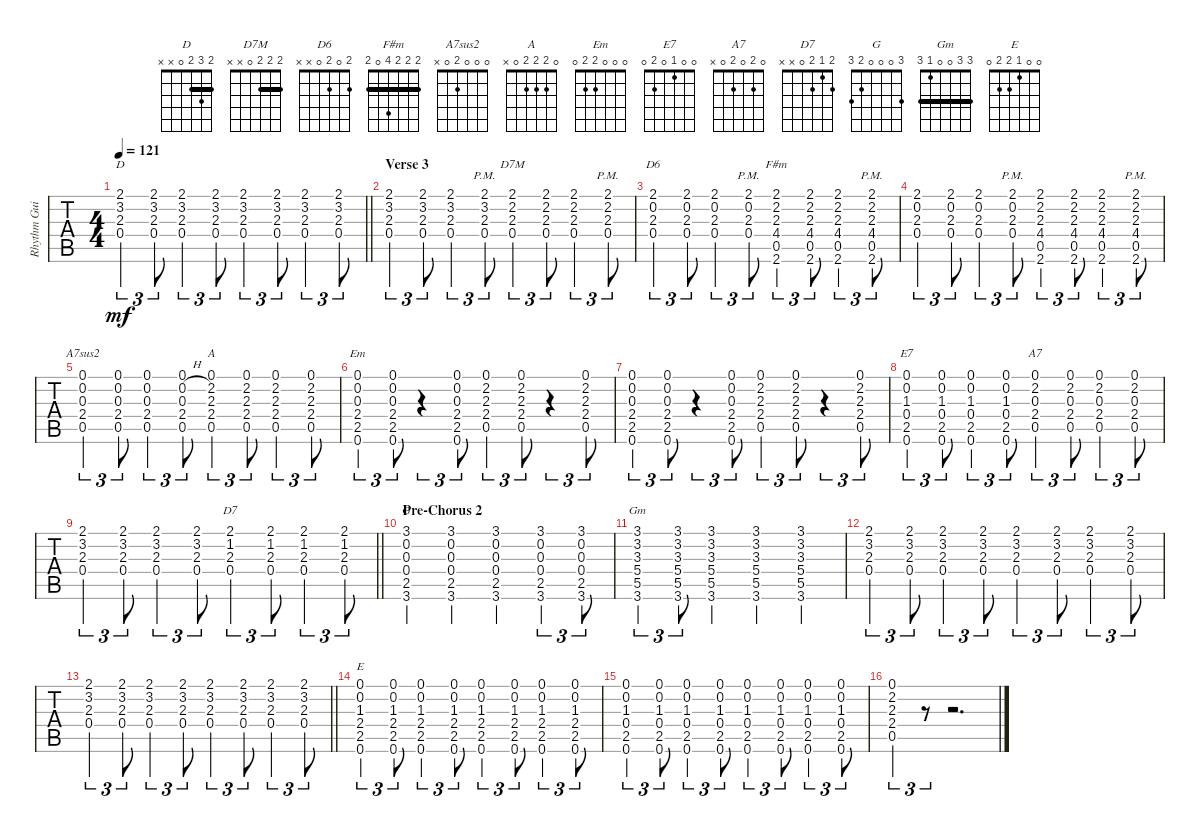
\track ("Rhythm Guitar" "Rhythm Gui") {instrument electricguitarjazz}
\staff {tabs}
\tuning (E4 B3 G3 D3 A2 E2) {hide}
\chord ("D" 2 3 2 0 x x) {barre 2}
\chord ("D7M" 2 2 2 0 x x) {barre 2}
\chord ("D6" 2 0 2 0 x x)
\chord ("F#m" 2 2 2 4 0 2) {barre 2}
\chord ("A7sus2" 0 0 0 2 0 x)
\chord ("A" 0 2 2 2 0 x)
\chord ("Em" 0 0 0 2 2 0)
\chord ("E7" 0 0 1 0 2 0)
\chord ("A7" 0 2 0 2 0 x)
\chord ("D7" 2 1 2 0 x x)
\chord ("G" 3 0 0 0 2 3)
\chord ("Gm" 3 3 0 0 1 3) {barre 3}
\chord ("E" 0 0 1 2 2 0)
\ts (4 4)
\tempo 121
\clef g2
\barLineRight lightlight
\ks c
(2.1 3.2 2.3 0.4).4{tu (3 2) ch "D" dy mf} (2.1 3.2 2.3 0.4).8{tu (3 2)} (2.1 3.2 2.3 0.4).4{tu (3 2)} (2.1 3.2 2.3 0.4).8{tu (3 2)} (2.1 3.2 2.3 0.4).4{tu (3 2)} (2.1 3.2 2.3 0.4).8{tu (3 2)} (2.1 3.2 2.3 0.4).4{tu (3 2)} (2.1 3.2 2.3 0.4).8{tu (3 2)} |
\section ("" "Verse 3")
(2.1 3.2 2.3 0.4).4{tu (3 2)} (2.1 3.2 2.3 0.4).8{tu (3 2)} (2.1 3.2 2.3 0.4).4{tu (3 2)} (2.1{pm} 3.2{pm} 2.3{pm} 0.4{pm}).8{tu (3 2)} (2.1 2.2 2.3 0.4).4{tu (3 2) ch "D7M"} (2.1 2.2 2.3 0.4).8{tu (3 2)} (2.1 2.2 2.3 0.4).4{tu (3 2)} (2.1{pm} 2.2{pm} 2.3{pm} 0.4{pm}).8{tu (3 2)} |
(2.1 0.2 2.3 0.4).4{tu (3 2) ch "D6"} (2.1 0.2 2.3 0.4).8{tu (3 2)} (2.1 0.2 2.3 0.4).4{tu (3 2)} (2.1{pm} 0.2{pm} 2.3{pm} 0.4{pm}).8{tu (3 2)} (2.1 2.2 2.3 4.4 0.5 2.6).4{tu (3 2) ch "F#m"} (2.1 2.2 2.3 4.4 0.5 2.6).8{tu (3 2)} (2.1 2.2 2.3 4.4 0.5 2.6).4{tu (3 2)} (2.1{pm} 2.2{pm} 2.3{pm} 4.4{pm} 0.5{pm} 2.6{pm}).8{tu (3 2)} |
(2.1 0.2 2.3 0.4).4{tu (3 2)} (2.1 0.2 2.3 0.4).8{tu (3 2)} (2.1 0.2 2.3 0.4).4{tu (3 2)} (2.1{pm} 0.2{pm} 2.3{pm} 0.4{pm}).8{tu (3 2)} (2.1 2.2 2.3 4.4 0.5 2.6).4{tu (3 2)} (2.1 2.2 2.3 4.4 0.5 2.6).8{tu (3 2)} (2.1 2.2 2.3 4.4 0.5 2.6).4{tu (3 2)} (2.1{pm} 2.2{pm} 2.3{pm} 4.4{pm} 0.5{pm} 2.6{pm}).8{tu (3 2)} |
(0.1 0.2 0.3 2.4 0.5).4{tu (3 2) ch "A7sus2"} (0.1 0.2 0.3 2.4 0.5).8{tu (3 2)} (0.1 0.2 0.3 2.4 0.5).4{tu (3 2)} (0.1 0.2{h} 0.3{h} 2.4 0.5).8{tu (3 2)} (0.1 2.2 2.3 2.4 0.5).4{tu (3 2) ch "A"} (0.1 2.2 2.3 2.4 0.5).8{tu (3 2)} (0.1 2.2 2.3 2.4 0.5).4{tu (3 2)} (0.1 2.2 2.3 2.4 0.5).8{tu (3 2)} |
(0.1 0.2 0.3 2.4 2.5 0.6).4{tu (3 2) ch "Em"} (0.1 0.2 0.3 2.4 2.5 0.6).8{tu (3 2)} r.4{tu (3 2)} (0.1 0.2 0.3 2.4 2.5 0.6).8{tu (3 2)} (0.1 2.2 2.3 2.4 0.5).4{tu (3 2)} (0.1 2.2 2.3 2.4 0.5).8{tu (3 2)} r.4{tu (3 2)} (0.1 2.2 2.3 2.4 0.5).8{tu (3 2)} |
(0.1 0.2 0.3 2.4 2.5 0.6).4{tu (3 2)} (0.1 0.2 0.3 2.4 2.5 0.6).8{tu (3 2)} r.4{tu (3 2)} (0.1 0.2 0.3 2.4 2.5 0.6).8{tu (3 2)} (0.1 2.2 2.3 2.4 0.5).4{tu (3 2)} (0.1 2.2 2.3 2.4 0.5).8{tu (3 2)} r.4{tu (3 2)} (0.1 2.2 2.3 2.4 0.5).8{tu (3 2)} |
(0.1 0.2 1.3 0.4 2.5 0.6).4{tu (3 2) ch "E7"} (0.1 0.2 1.3 0.4 2.5 0.6).8{tu (3 2)} (0.1 0.2 1.3 0.4 2.5 0.6).4{tu (3 2)} (0.1 0.2 1.3 0.4 2.5 0.6).8{tu (3 2)} (0.1 2.2 0.3 2.4 0.5).4{tu (3 2) ch "A7"} (0.1 2.2 0.3 2.4 0.5).8{tu (3 2)} (0.1 2.2 0.3 2.4 0.5).4{tu (3 2)} (0.1 2.2 0.3 2.4 0.5).8{tu (3 2)} |
\barLineRight lightlight
(2.1 3.2 2.3 0.4).4{tu (3 2)} (2.1 3.2 2.3 0.4).8{tu (3 2)} (2.1 3.2 2.3 0.4).4{tu (3 2)} (2.1 3.2 2.3 0.4).8{tu (3 2)} (2.1 1.2 2.3 0.4).4{tu (3 2) ch "D7"} (2.1 1.2 2.3 0.4).8{tu (3 2)} (2.1 1.2 2.3 0.4).4{tu (3 2)} (2.1 1.2 2.3 0.4).8{tu (3 2)} |
\section ("" "Pre-Chorus 2")
(3.1 0.2 0.3 0.4 2.5 3.6).4{ch "G"} (3.1 0.2 0.3 0.4 2.5 3.6).4 (3.1 0.2 0.3 0.4 2.5 3.6).4 (3.1 0.2 0.3 0.4 2.5 3.6).4{tu (3 2)} (3.1 0.2 0.3 0.4 2.5 3.6).8{tu (3 2)} |
(3.1 3.2 3.3 5.4 5.5 3.6).4{tu (3 2) ch "Gm"} (3.1 3.2 3.3 5.4 5.5 3.6).8{tu (3 2)} (3.1 3.2 3.3 5.4 5.5 3.6).4 (3.1 3.2 3.3 5.4 5.5 3.6).4 (3.1 3.2 3.3 5.4 5.5 3.6).4 |
(2.1 3.2 2.3 0.4).4{tu (3 2)} (2.1 3.2 2.3 0.4).8{tu (3 2)} (2.1 3.2 2.3 0.4).4{tu (3 2)} (2.1 3.2 2.3 0.4).8{tu (3 2)} (2.1 3.2 2.3 0.4).4{tu (3 2)} (2.1 3.2 2.3 0.4).8{tu (3 2)} (2.1 3.2 2.3 0.4).4{tu (3 2)} (2.1 3.2 2.3 0.4).8{tu (3 2)} |
\barLineRight lightlight
(2.1 3.2 2.3 0.4).4{tu (3 2)} (2.1 3.2 2.3 0.4).8{tu (3 2)} (2.1 3.2 2.3 0.4).4{tu (3 2)} (2.1 3.2 2.3 0.4).8{tu (3 2)} (2.1 3.2 2.3 0.4).4{tu (3 2)} (2.1 3.2 2.3 0.4).8{tu (3 2)} (2.1 3.2 2.3 0.4).4{tu (3 2)} (2.1 3.2 2.3 0.4).8{tu (3 2)} |
(0.1 0.2 1.3 2.4 2.5 0.6).4{tu (3 2) ch "E"} (0.1 0.2 1.3 2.4 2.5 0.6).8{tu (3 2)} (0.1 0.2 1.3 2.4 2.5 0.6).4{tu (3 2)} (0.1 0.2 1.3 2.4 2.5 0.6).8{tu (3 2)} (0.1 0.2 1.3 2.4 2.5 0.6).4{tu (3 2)} (0.1 0.2 1.3 2.4 2.5 0.6).8{tu (3 2)} (0.1 0.2 1.3 2.4 2.5 0.6).4{tu (3 2)} (0.1 0.2 1.3 2.4 2.5 0.6).8{tu (3 2)} |
(0.1 0.2 1.3 0.4 2.5 0.6).4{tu (3 2)} (0.1 0.2 1.3 0.4 2.5 0.6).8{tu (3 2)} (0.1 0.2 1.3 0.4 2.5 0.6).4{tu (3 2)} (0.1 0.2 1.3 0.4 2.5 0.6).8{tu (3 2)} (0.1 0.2 1.3 0.4 2.5 0.6).4{tu (3 2)} (0.1 0.2 1.3 0.4 2.5 0.6).8{tu (3 2)} (0.1 0.2 1.3 0.4 2.5 0.6).4{tu (3 2)} (0.1 0.2 1.3 0.4 2.5 0.6).8{tu (3 2)} |
(0.1 2.2 2.3 2.4 0.5).4{tu (3 2)} r.8{tu (3 2)} r.2{d}
